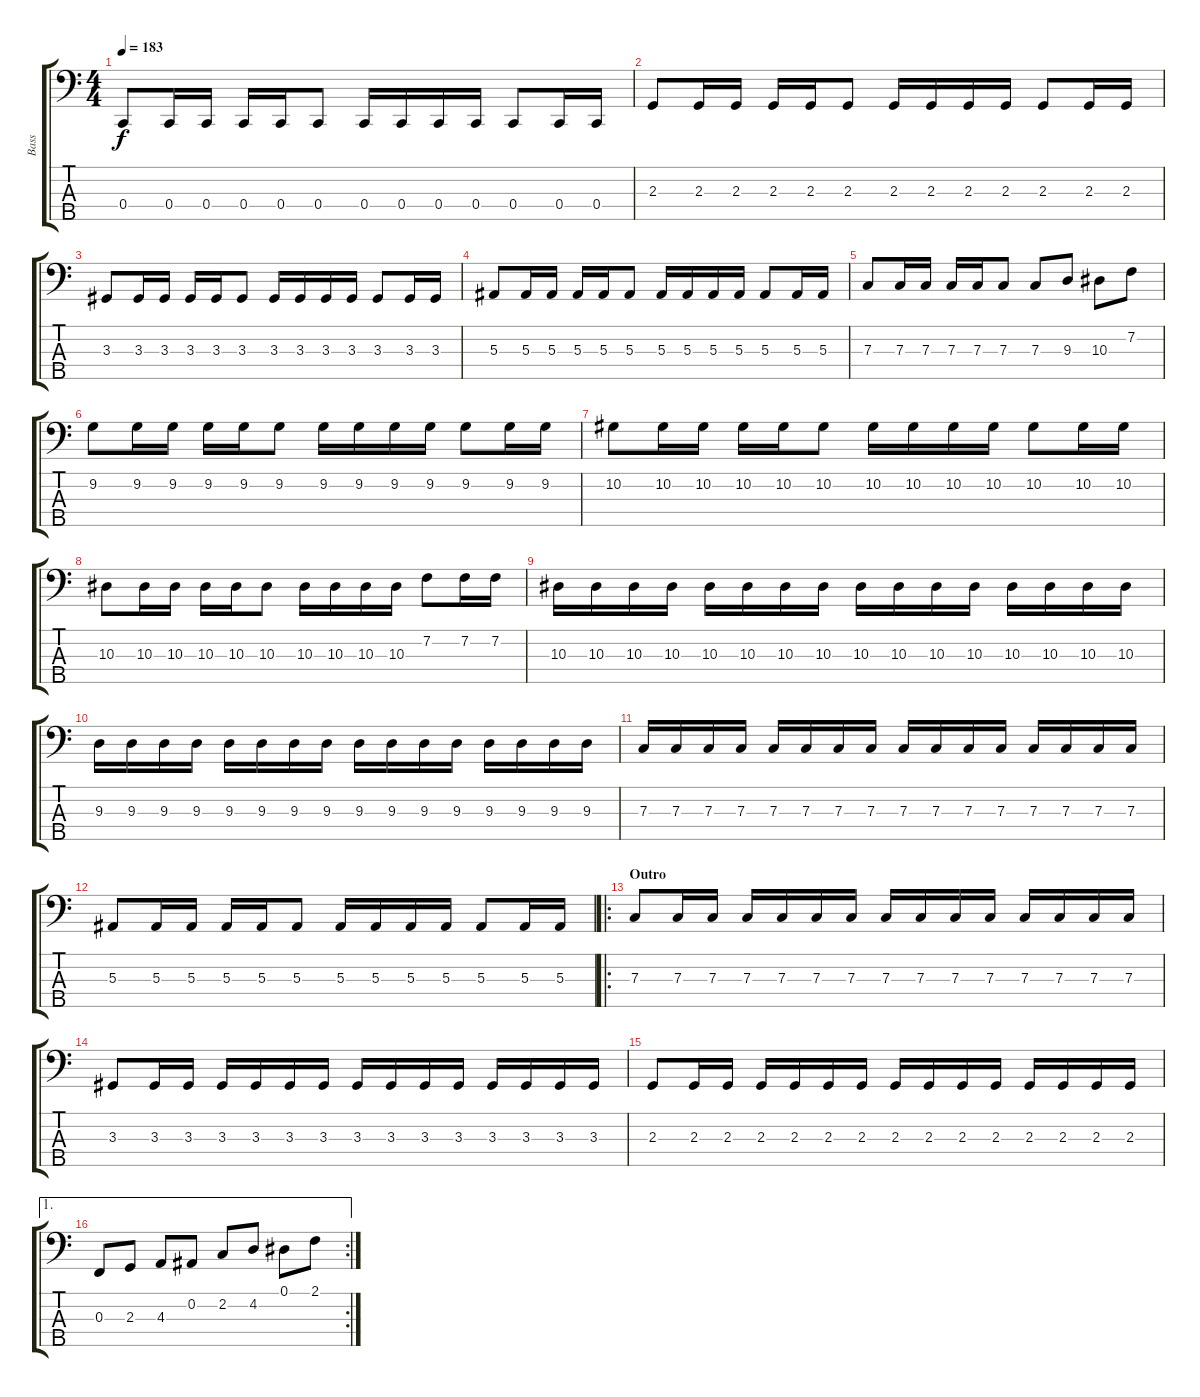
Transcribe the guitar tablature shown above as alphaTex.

\track ("Bass" "Bass") {instrument electricbassfinger}
\staff {score tabs}
\tuning (Eb2 Bb1 F1 C1 G0) {hide}
\ts (4 4)
\tempo 183
\clef f4
\ks c
0.4.8{dy f} 0.4.16 0.4.16 0.4.16 0.4.16 0.4.8 0.4.16 0.4.16 0.4.16 0.4.16 0.4.8 0.4.16 0.4.16 |
2.3.8 2.3.16 2.3.16 2.3.16 2.3.16 2.3.8 2.3.16 2.3.16 2.3.16 2.3.16 2.3.8 2.3.16 2.3.16 |
3.3.8 3.3.16 3.3.16 3.3.16 3.3.16 3.3.8 3.3.16 3.3.16 3.3.16 3.3.16 3.3.8 3.3.16 3.3.16 |
5.3.8 5.3.16 5.3.16 5.3.16 5.3.16 5.3.8 5.3.16 5.3.16 5.3.16 5.3.16 5.3.8 5.3.16 5.3.16 |
7.3.8 7.3.16 7.3.16 7.3.16 7.3.16 7.3.8 7.3.8 9.3.8 10.3.8 7.2.8 |
9.2.8 9.2.16 9.2.16 9.2.16 9.2.16 9.2.8 9.2.16 9.2.16 9.2.16 9.2.16 9.2.8 9.2.16 9.2.16 |
10.2.8 10.2.16 10.2.16 10.2.16 10.2.16 10.2.8 10.2.16 10.2.16 10.2.16 10.2.16 10.2.8 10.2.16 10.2.16 |
10.3.8 10.3.16 10.3.16 10.3.16 10.3.16 10.3.8 10.3.16 10.3.16 10.3.16 10.3.16 7.2.8 7.2.16 7.2.16 |
10.3.16 10.3.16 10.3.16 10.3.16 10.3.16 10.3.16 10.3.16 10.3.16 10.3.16 10.3.16 10.3.16 10.3.16 10.3.16 10.3.16 10.3.16 10.3.16 |
9.3.16 9.3.16 9.3.16 9.3.16 9.3.16 9.3.16 9.3.16 9.3.16 9.3.16 9.3.16 9.3.16 9.3.16 9.3.16 9.3.16 9.3.16 9.3.16 |
7.3.16 7.3.16 7.3.16 7.3.16 7.3.16 7.3.16 7.3.16 7.3.16 7.3.16 7.3.16 7.3.16 7.3.16 7.3.16 7.3.16 7.3.16 7.3.16 |
5.3.8 5.3.16 5.3.16 5.3.16 5.3.16 5.3.8 5.3.16 5.3.16 5.3.16 5.3.16 5.3.8 5.3.16 5.3.16 |
\ro
\section ("" "Outro")
7.3.8 7.3.16 7.3.16 7.3.16 7.3.16 7.3.16 7.3.16 7.3.16 7.3.16 7.3.16 7.3.16 7.3.16 7.3.16 7.3.16 7.3.16 |
3.3.8 3.3.16 3.3.16 3.3.16 3.3.16 3.3.16 3.3.16 3.3.16 3.3.16 3.3.16 3.3.16 3.3.16 3.3.16 3.3.16 3.3.16 |
2.3.8 2.3.16 2.3.16 2.3.16 2.3.16 2.3.16 2.3.16 2.3.16 2.3.16 2.3.16 2.3.16 2.3.16 2.3.16 2.3.16 2.3.16 |
\ae 1
\rc 2
0.3.8 2.3.8 4.3.8 0.2.8 2.2.8 4.2.8 0.1.8 2.1.8
